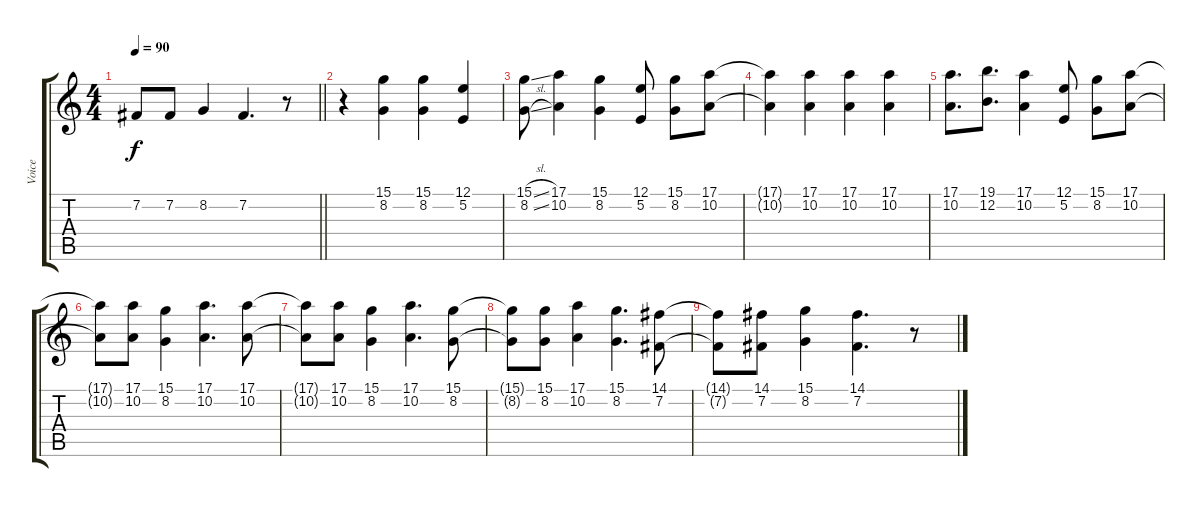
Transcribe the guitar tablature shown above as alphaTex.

\track ("Voice" "Voice") {instrument synthvoice}
\staff {score tabs}
\tuning (E4 B3 G3 D3 A2 E2) {hide}
\ts (4 4)
\tempo 90
\clef g2
\barLineRight lightlight
\ks c
7.2{t}.8{dy f} 7.2.8 8.2.4 7.2.4{d} r.8 |
\section ("" "")
r.4 (15.1 8.2).4 (15.1 8.2).4 (12.1 5.2).4 |
(15.1{sl} 8.2{sl}).8 (17.1 10.2).4 (15.1 8.2).4 (12.1 5.2).8 (15.1 8.2).8 (17.1 10.2).8 |
(17.1{t} 10.2{t}).4 (17.1 10.2).4 (17.1 10.2).4 (17.1 10.2).4 |
(17.1 10.2).8{d} (19.1 12.2).8{d} (17.1 10.2).4 (12.1 5.2).8 (15.1 8.2).8 (17.1 10.2).8 |
(17.1{t} 10.2{t}).8 (17.1 10.2).8 (15.1 8.2).4 (17.1 10.2).4{d} (17.1 10.2).8 |
(17.1{t} 10.2{t}).8 (17.1 10.2).8 (15.1 8.2).4 (17.1 10.2).4{d} (15.1 8.2).8 |
(15.1{t} 8.2{t}).8 (15.1 8.2).8 (17.1 10.2).4 (15.1 8.2).4{d} (14.1 7.2).8 |
(14.1{t} 7.2{t}).8 (14.1 7.2).8 (15.1 8.2).4 (14.1 7.2).4{d} r.8
